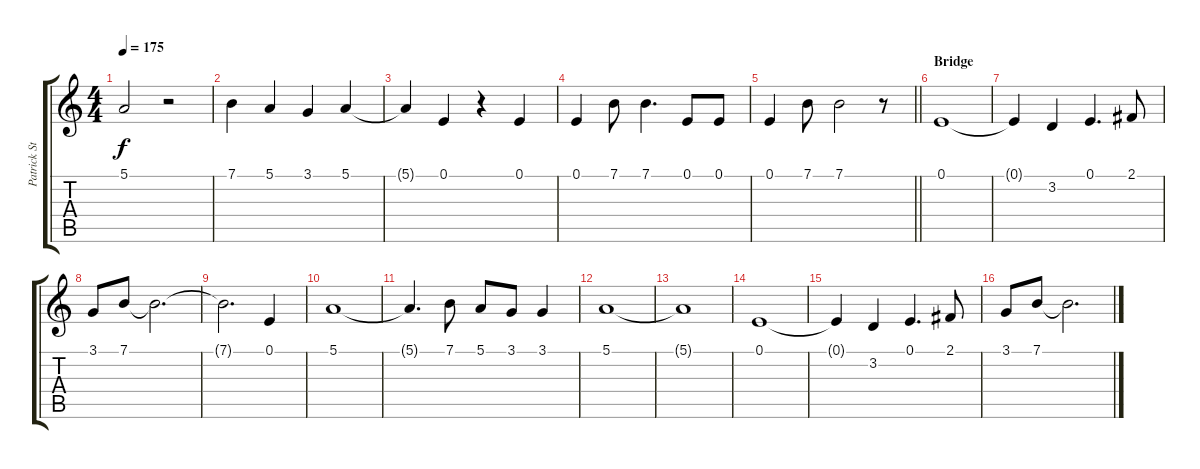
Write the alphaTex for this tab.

\track ("Patrick Stumph (Lead Vocals)" "Patrick St") {instrument oboe}
\staff {score tabs}
\tuning (E4 B3 G3 D3 A2 E2) {hide}
\ts (4 4)
\tempo 175
\clef g2
\ks c
5.1{t}.2{dy f} r.2 |
7.1.4 5.1.4 3.1.4 5.1.4 |
5.1{t}.4 0.1.4 r.4 0.1.4 |
0.1.4 7.1.8 7.1.4{d} 0.1.8 0.1.8 |
\barLineRight lightlight
0.1.4 7.1.8 7.1.2 r.8 |
\section ("" "Bridge")
0.1.1 |
0.1{t}.4 3.2.4 0.1.4{d} 2.1.8 |
3.1.8 7.1.8 7.1{t}.2{d} |
7.1{t}.2{d} 0.1.4 |
5.1.1 |
5.1{t}.4{d} 7.1.8 5.1.8 3.1.8 3.1.4 |
5.1.1 |
5.1{t}.1 |
0.1.1 |
0.1{t}.4 3.2.4 0.1.4{d} 2.1.8 |
3.1.8 7.1.8 7.1{t}.2{d}
